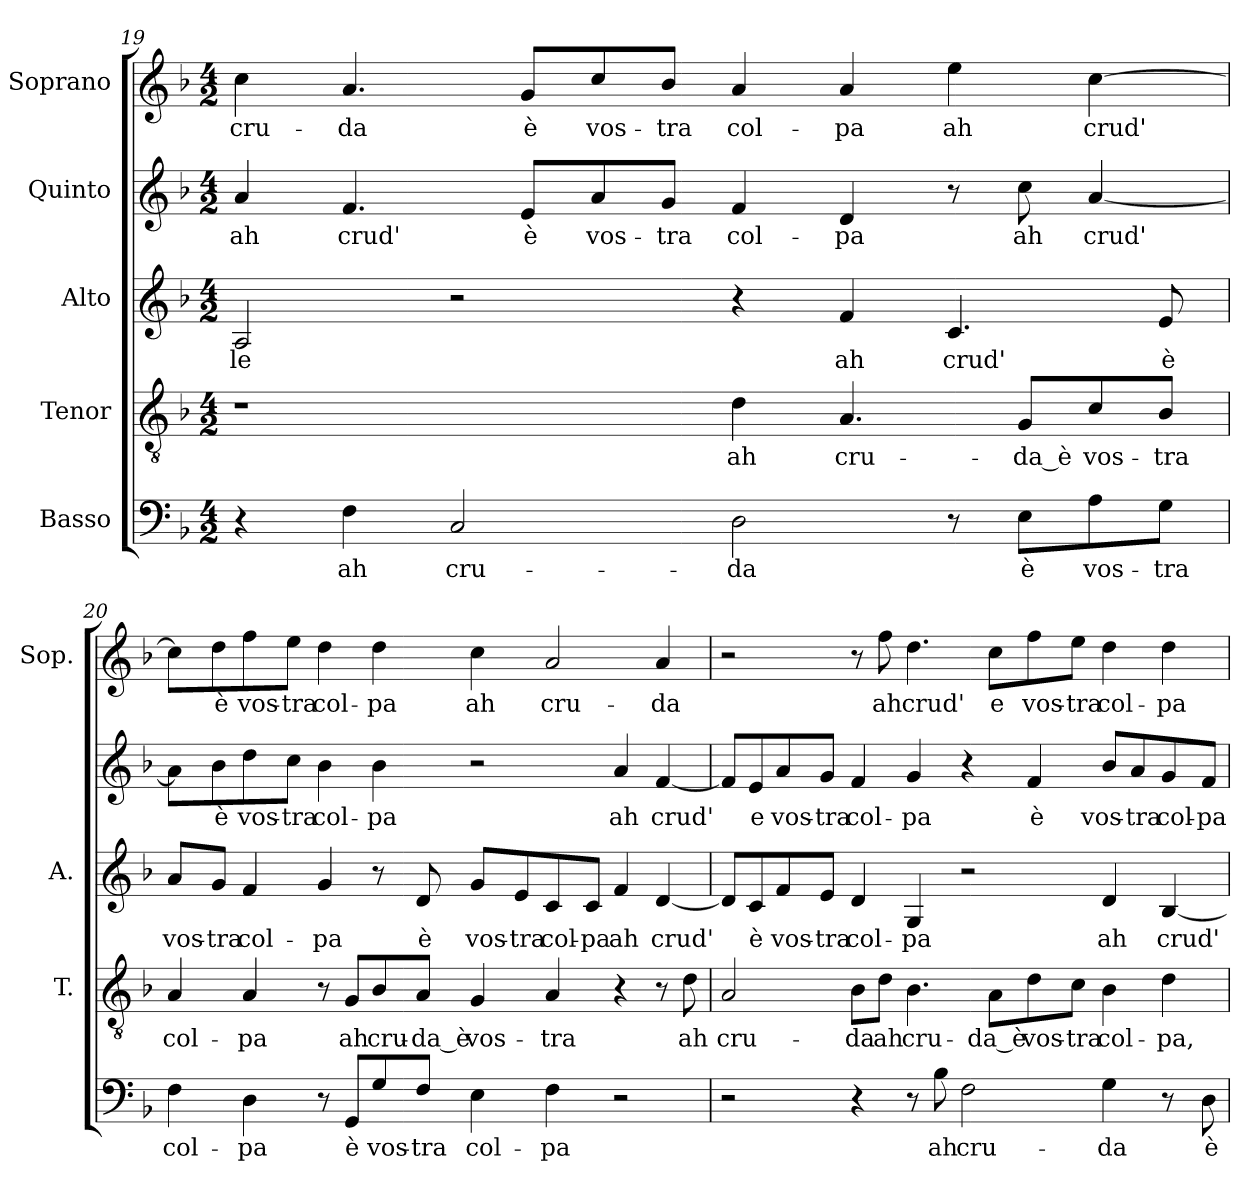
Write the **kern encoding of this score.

**kern	**text	**kern	**text	**kern	**text	**kern	**text	**kern	**text
*part5	*part5	*part4	*part4	*part3	*part3	*part2	*part2	*part1	*part1
*staff5	*staff5	*staff4	*staff4	*staff3	*staff3	*staff2	*staff2	*staff1	*staff1
*I"Basso	*	*I"Tenor	*	*I"Alto	*	*I"Quinto	*	*I"Soprano	*
*	*	*I'T.	*	*I'A.	*	*	*	*I'Sop.	*
*clefF4	*	*clefGv2	*	*clefG2	*	*clefG2	*	*clefG2	*
*	*	*ITrd7c12	*	*	*	*	*	*	*
*k[b-]	*	*k[b-]	*	*k[b-]	*	*k[b-]	*	*k[b-]	*
*F:	*	*F:	*	*F:	*	*F:	*	*F:	*
*M4/2	*	*M4/2	*	*M4/2	*	*M4/2	*	*M4/2	*
=19	=19	=19	=19	=19	=19	=19	=19	=19	=19
!	!	!	!	!	!LO:LY:b:color=#000000	!	!	!	!
!	!	!	!	!	!	!	!LO:LY:b:color=#000000	!	!
!	!	!	!	!	!	!	!	!	!LO:LY:b:color=#000000
4r	.	1r	.	2Ai/	-le	4ai/	ah	4cci\	cru-
!	!LO:LY:b:color=#000000	!	!	!	!	!	!	!	!
!	!	!	!	!	!	!	!LO:LY:b:color=#000000	!	!
!	!	!	!	!	!	!	!	!	!LO:LY:b:color=#000000
4Fi\	ah	.	.	.	.	4.fi/	crud'	4.ai/	-da
!	!LO:LY:b:color=#000000	!	!	!	!	!	!	!	!
2Ci/	cru-	.	.	2r	.	.	.	.	.
!	!	!	!	!	!	!	!LO:LY:b:color=#000000	!	!
!	!	!	!	!	!	!	!	!	!LO:LY:b:color=#000000
.	.	.	.	.	.	8ei/L	è	8gi/L	è
!	!	!	!	!	!	!	!LO:LY:b:color=#000000	!	!
!	!	!	!	!	!	!	!	!	!LO:LY:b:color=#000000
.	.	.	.	.	.	8ai/	vos-	8cci/	vos-
!	!	!	!	!	!	!	!LO:LY:b:color=#000000	!	!
!	!	!	!	!	!	!	!	!	!LO:LY:b:color=#000000
.	.	.	.	.	.	8gi/J	-tra	8b-i/J	-tra
!	!LO:LY:b:color=#000000	!	!	!	!	!	!	!	!
!	!	!	!LO:LY:b:color=#000000	!	!	!	!	!	!
!	!	!	!	!	!	!	!LO:LY:b:color=#000000	!	!
!	!	!	!	!	!	!	!	!	!LO:LY:b:color=#000000
2Di\	-da	4Di\	ah	4r	.	4fi/	col-	4ai/	col-
!	!	!	!LO:LY:b:color=#000000	!	!	!	!	!	!
!	!	!	!	!	!LO:LY:b:color=#000000	!	!	!	!
!	!	!	!	!	!	!	!LO:LY:b:color=#000000	!	!
!	!	!	!	!	!	!	!	!	!LO:LY:b:color=#000000
.	.	4.AAi/	cru-	4fi/	ah	4di/	-pa	4ai/	-pa
!	!	!	!	!	!LO:LY:b:color=#000000	!	!	!	!
!	!	!	!	!	!	!	!	!	!LO:LY:b:color=#000000
8r	.	.	.	4.ci/	crud'	8r	.	4eei\	ah
!	!LO:LY:b:color=#000000	!	!	!	!	!	!	!	!
!	!	!	!LO:LY:b:color=#000000	!	!	!	!	!	!
!	!	!	!	!	!	!	!LO:LY:b:color=#000000	!	!
8Ei\L	è	8GGi/L	-da_è	.	.	8cci\	ah	.	.
!	!LO:LY:b:color=#000000	!	!	!	!	!	!	!	!
!	!	!	!LO:LY:b:color=#000000	!	!	!	!	!	!
!	!	!	!	!	!	!	!LO:LY:b:color=#000000	!	!
!	!	!	!	!	!	!	!	!	!LO:LY:b:color=#000000
8Ai\	vos-	8Ci/	vos-	.	.	[<4ai/	crud'	[>4cci\	crud'
!	!LO:LY:b:color=#000000	!	!	!	!	!	!	!	!
!	!	!	!LO:LY:b:color=#000000	!	!	!	!	!	!
!	!	!	!	!	!LO:LY:b:color=#000000	!	!	!	!
8Gi\J	-tra	8BB-i/J	-tra	8ei/	è	.	.	.	.
!!LO:PB:g=z
=20	=20	=20	=20	=20	=20	=20	=20	=20	=20
!	!LO:LY:b:color=#000000	!	!	!	!	!	!	!	!
!	!	!	!LO:LY:b:color=#000000	!	!	!	!	!	!
!	!	!	!	!	!LO:LY:b:color=#000000	!	!	!	!
4Fi\	col-	4AAi/	col-	8ai/L	vos-	8ai\L]	.	8cci\L]	.
!	!	!	!	!	!LO:LY:b:color=#000000	!	!	!	!
!	!	!	!	!	!	!	!LO:LY:b:color=#000000	!	!
!	!	!	!	!	!	!	!	!	!LO:LY:b:color=#000000
.	.	.	.	8gi/J	-tra	8b-i\	è	8ddi\	è
!	!LO:LY:b:color=#000000	!	!	!	!	!	!	!	!
!	!	!	!LO:LY:b:color=#000000	!	!	!	!	!	!
!	!	!	!	!	!LO:LY:b:color=#000000	!	!	!	!
!	!	!	!	!	!	!	!LO:LY:b:color=#000000	!	!
!	!	!	!	!	!	!	!	!	!LO:LY:b:color=#000000
4Di\	-pa	4AAi/	-pa	4fi/	col-	8ddi\	vos-	8ffi\	vos-
!	!	!	!	!	!	!	!LO:LY:b:color=#000000	!	!
!	!	!	!	!	!	!	!	!	!LO:LY:b:color=#000000
.	.	.	.	.	.	8cci\J	-tra	8eei\J	-tra
!	!	!	!	!	!LO:LY:b:color=#000000	!	!	!	!
!	!	!	!	!	!	!	!LO:LY:b:color=#000000	!	!
!	!	!	!	!	!	!	!	!	!LO:LY:b:color=#000000
8r	.	8r	.	4gi/	-pa	4b-i\	col-	4ddi\	col-
!	!LO:LY:b:color=#000000	!	!	!	!	!	!	!	!
!	!	!	!LO:LY:b:color=#000000	!	!	!	!	!	!
8GGi/L	è	8GGi/L	ah	.	.	.	.	.	.
!	!LO:LY:b:color=#000000	!	!	!	!	!	!	!	!
!	!	!	!LO:LY:b:color=#000000	!	!	!	!	!	!
!	!	!	!	!	!	!	!LO:LY:b:color=#000000	!	!
!	!	!	!	!	!	!	!	!	!LO:LY:b:color=#000000
8Gi/	vos-	8BB-i/	cru-	8r	.	4b-i\	-pa	4ddi\	-pa
!	!LO:LY:b:color=#000000	!	!	!	!	!	!	!	!
!	!	!	!LO:LY:b:color=#000000	!	!	!	!	!	!
!	!	!	!	!	!LO:LY:b:color=#000000	!	!	!	!
8Fi/J	-tra	8AAi/J	-da_è	8di/	è	.	.	.	.
!	!LO:LY:b:color=#000000	!	!	!	!	!	!	!	!
!	!	!	!LO:LY:b:color=#000000	!	!	!	!	!	!
!	!	!	!	!	!LO:LY:b:color=#000000	!	!	!	!
!	!	!	!	!	!	!	!	!	!LO:LY:b:color=#000000
4Ei\	col-	4GGi/	vos-	8gi/L	vos-	2r	.	4cci\	ah
!	!	!	!	!	!LO:LY:b:color=#000000	!	!	!	!
.	.	.	.	8ei/	-tra	.	.	.	.
!	!LO:LY:b:color=#000000	!	!	!	!	!	!	!	!
!	!	!	!LO:LY:b:color=#000000	!	!	!	!	!	!
!	!	!	!	!	!LO:LY:b:color=#000000	!	!	!	!
!	!	!	!	!	!	!	!	!	!LO:LY:b:color=#000000
4Fi\	-pa	4AAi/	-tra	8ci/	col-	.	.	2ai/	cru-
!	!	!	!	!	!LO:LY:b:color=#000000	!	!	!	!
.	.	.	.	8ci/J	-pa	.	.	.	.
!	!	!	!	!	!LO:LY:b:color=#000000	!	!	!	!
!	!	!	!	!	!	!	!LO:LY:b:color=#000000	!	!
2r	.	4r	.	4fi/	ah	4ai/	ah	.	.
!	!	!	!	!	!LO:LY:b:color=#000000	!	!	!	!
!	!	!	!	!	!	!	!LO:LY:b:color=#000000	!	!
!	!	!	!	!	!	!	!	!	!LO:LY:b:color=#000000
.	.	8r	.	[<4di/	crud'	[<4fi/	crud'	4ai/	-da
!	!	!	!LO:LY:b:color=#000000	!	!	!	!	!	!
.	.	8Di\	ah	.	.	.	.	.	.
=21	=21	=21	=21	=21	=21	=21	=21	=21	=21
!	!	!	!LO:LY:b:color=#000000	!	!	!	!	!	!
2r	.	2AAi/	cru-	8di/L]	.	8fi/L]	.	2r	.
!	!	!	!	!	!LO:LY:b:color=#000000	!	!	!	!
!	!	!	!	!	!	!	!LO:LY:b:color=#000000	!	!
.	.	.	.	8ci/	è	8ei/	e	.	.
!	!	!	!	!	!LO:LY:b:color=#000000	!	!	!	!
!	!	!	!	!	!	!	!LO:LY:b:color=#000000	!	!
.	.	.	.	8fi/	vos-	8ai/	vos-	.	.
!	!	!	!	!	!LO:LY:b:color=#000000	!	!	!	!
!	!	!	!	!	!	!	!LO:LY:b:color=#000000	!	!
.	.	.	.	8ei/J	-tra	8gi/J	-tra	.	.
!	!	!	!LO:LY:b:color=#000000	!	!	!	!	!	!
!	!	!	!	!	!LO:LY:b:color=#000000	!	!	!	!
!	!	!	!	!	!	!	!LO:LY:b:color=#000000	!	!
4r	.	8BB-i\L	-da	4di/	col-	4fi/	col-	8r	.
!	!	!	!LO:LY:b:color=#000000	!	!	!	!	!	!
!	!	!	!	!	!	!	!	!	!LO:LY:b:color=#000000
.	.	8Di\J	ah	.	.	.	.	8ffi\	ah
!	!	!	!LO:LY:b:color=#000000	!	!	!	!	!	!
!	!	!	!	!	!LO:LY:b:color=#000000	!	!	!	!
!	!	!	!	!	!	!	!LO:LY:b:color=#000000	!	!
!	!	!	!	!	!	!	!	!	!LO:LY:b:color=#000000
8r	.	4.BB-i\	cru-	4Gi/	-pa	4gi/	-pa	4.ddi\	crud'
!	!LO:LY:b:color=#000000	!	!	!	!	!	!	!	!
8B-i\	ah	.	.	.	.	.	.	.	.
!	!LO:LY:b:color=#000000	!	!	!	!	!	!	!	!
2Fi\	cru-	.	.	2r	.	4r	.	.	.
!	!	!	!LO:LY:b:color=#000000	!	!	!	!	!	!
!	!	!	!	!	!	!	!	!	!LO:LY:b:color=#000000
.	.	8AAi\L	-da_è	.	.	.	.	8cci\L	e
!	!	!	!LO:LY:b:color=#000000	!	!	!	!	!	!
!	!	!	!	!	!	!	!LO:LY:b:color=#000000	!	!
!	!	!	!	!	!	!	!	!	!LO:LY:b:color=#000000
.	.	8Di\	vos-	.	.	4fi/	è	8ffi\	vos-
!	!	!	!LO:LY:b:color=#000000	!	!	!	!	!	!
!	!	!	!	!	!	!	!	!	!LO:LY:b:color=#000000
.	.	8Ci\J	-tra	.	.	.	.	8eei\J	-tra
!	!LO:LY:b:color=#000000	!	!	!	!	!	!	!	!
!	!	!	!LO:LY:b:color=#000000	!	!	!	!	!	!
!	!	!	!	!	!LO:LY:b:color=#000000	!	!	!	!
!	!	!	!	!	!	!	!LO:LY:b:color=#000000	!	!
!	!	!	!	!	!	!	!	!	!LO:LY:b:color=#000000
4Gi\	-da	4BB-i\	col-	4di/	ah	8b-i/L	vos-	4ddi\	col-
!	!	!	!	!	!	!	!LO:LY:b:color=#000000	!	!
.	.	.	.	.	.	8ai/	-tra	.	.
!	!	!	!LO:LY:b:color=#000000	!	!	!	!	!	!
!	!	!	!	!	!LO:LY:b:color=#000000	!	!	!	!
!	!	!	!	!	!	!	!LO:LY:b:color=#000000	!	!
!	!	!	!	!	!	!	!	!	!LO:LY:b:color=#000000
8r	.	4Di\	-pa,	[<4B-i/	crud'	8gi/	col-	4ddi\	-pa
!	!LO:LY:b:color=#000000	!	!	!	!	!	!	!	!
!	!	!	!	!	!	!	!LO:LY:b:color=#000000	!	!
8Di\	è	.	.	.	.	8fi/J	-pa	.	.
=	=	=	=	=	=	=	=	=	=
*-	*-	*-	*-	*-	*-	*-	*-	*-	*-
